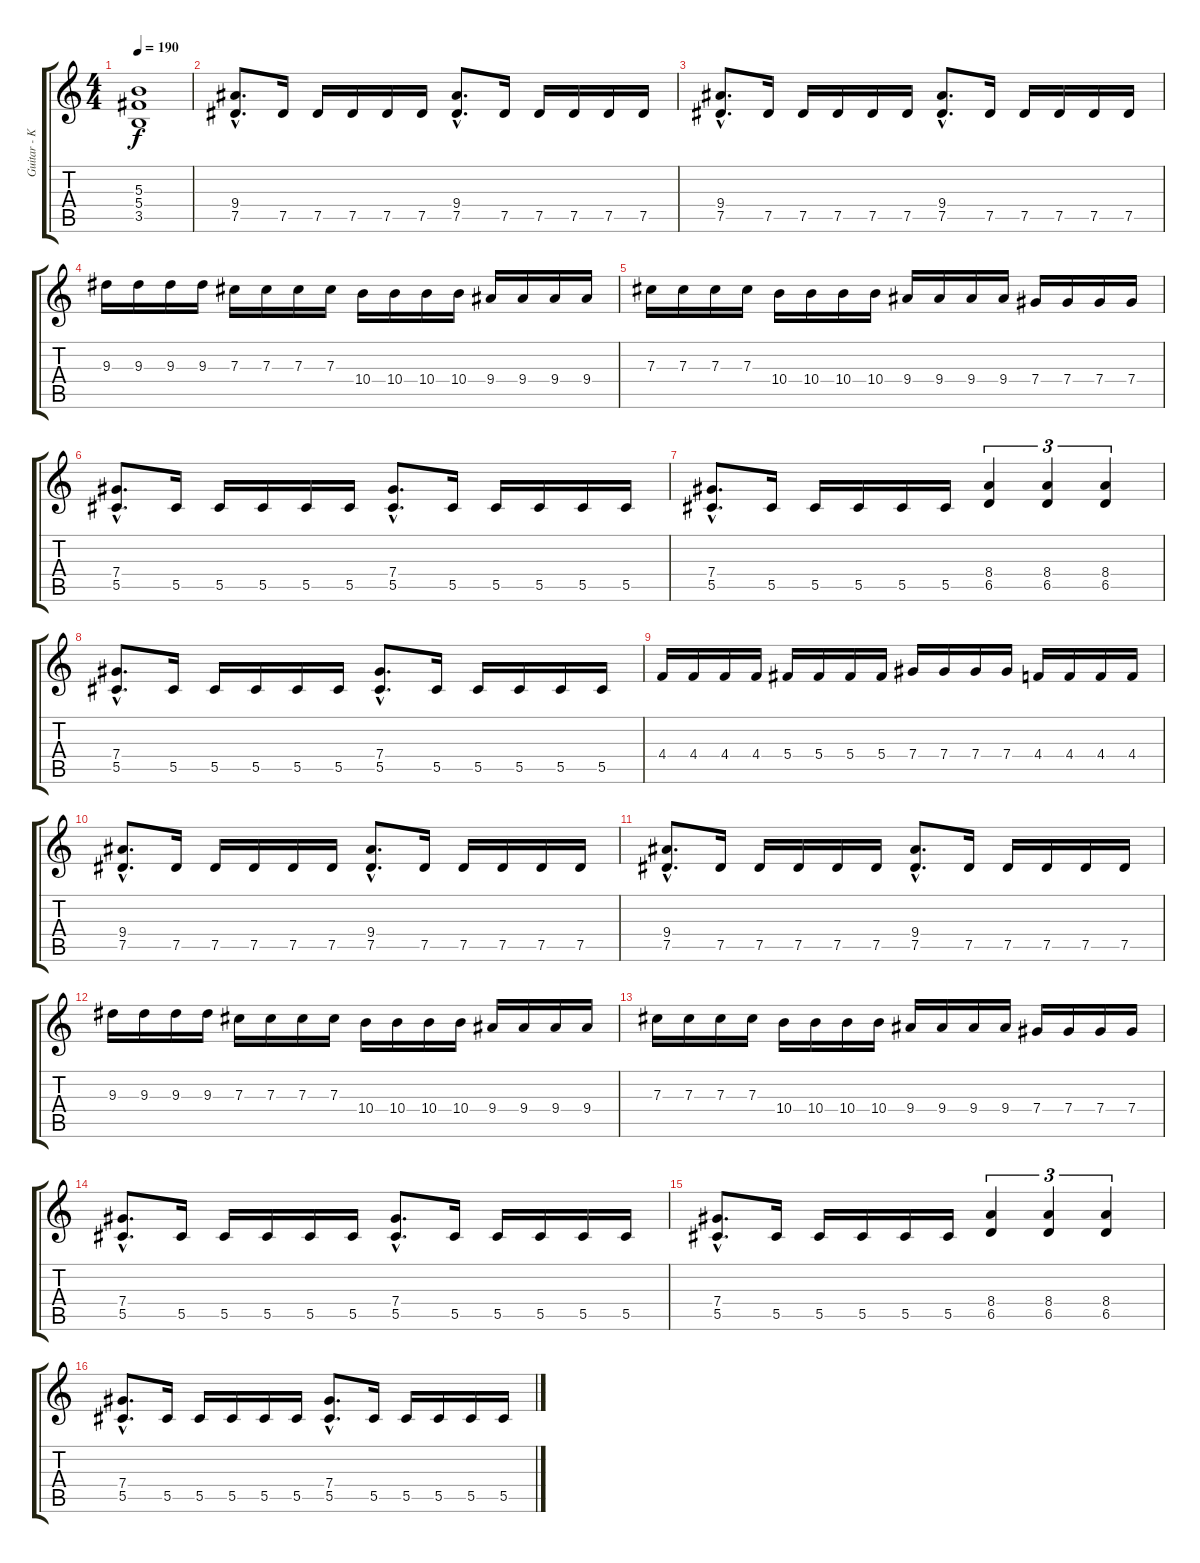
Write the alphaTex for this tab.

\track ("Guitar - Kai Hansen" "Guitar - K") {instrument distortionguitar}
\staff {score tabs}
\tuning (Eb4 Bb3 Gb3 Db3 Ab2 Eb2) {hide}
\ts (4 4)
\tempo 190
\clef g2
\ks c
(5.3 5.4 3.5).1{dy f} |
\section ("" "")
(9.4{hac} 7.5{hac}).8{d} 7.5.16 7.5.16 7.5.16 7.5.16 7.5.16 (9.4{hac} 7.5{hac}).8{d} 7.5.16 7.5.16 7.5.16 7.5.16 7.5.16 |
(9.4{hac} 7.5{hac}).8{d} 7.5.16 7.5.16 7.5.16 7.5.16 7.5.16 (9.4{hac} 7.5{hac}).8{d} 7.5.16 7.5.16 7.5.16 7.5.16 7.5.16 |
9.3.16 9.3.16 9.3.16 9.3.16 7.3.16 7.3.16 7.3.16 7.3.16 10.4.16 10.4.16 10.4.16 10.4.16 9.4.16 9.4.16 9.4.16 9.4.16 |
7.3.16 7.3.16 7.3.16 7.3.16 10.4.16 10.4.16 10.4.16 10.4.16 9.4.16 9.4.16 9.4.16 9.4.16 7.4.16 7.4.16 7.4.16 7.4.16 |
(7.4{hac} 5.5{hac}).8{d} 5.5.16 5.5.16 5.5.16 5.5.16 5.5.16 (7.4{hac} 5.5{hac}).8{d} 5.5.16 5.5.16 5.5.16 5.5.16 5.5.16 |
(7.4{hac} 5.5{hac}).8{d} 5.5.16 5.5.16 5.5.16 5.5.16 5.5.16 (8.4 6.5).4{tu (3 2)} (8.4 6.5).4{tu (3 2)} (8.4 6.5).4{tu (3 2)} |
(7.4{hac} 5.5{hac}).8{d} 5.5.16 5.5.16 5.5.16 5.5.16 5.5.16 (7.4{hac} 5.5{hac}).8{d} 5.5.16 5.5.16 5.5.16 5.5.16 5.5.16 |
4.4.16 4.4.16 4.4.16 4.4.16 5.4.16 5.4.16 5.4.16 5.4.16 7.4.16 7.4.16 7.4.16 7.4.16 4.4.16 4.4.16 4.4.16 4.4.16 |
(9.4{hac} 7.5{hac}).8{d} 7.5.16 7.5.16 7.5.16 7.5.16 7.5.16 (9.4{hac} 7.5{hac}).8{d} 7.5.16 7.5.16 7.5.16 7.5.16 7.5.16 |
(9.4{hac} 7.5{hac}).8{d} 7.5.16 7.5.16 7.5.16 7.5.16 7.5.16 (9.4{hac} 7.5{hac}).8{d} 7.5.16 7.5.16 7.5.16 7.5.16 7.5.16 |
9.3.16 9.3.16 9.3.16 9.3.16 7.3.16 7.3.16 7.3.16 7.3.16 10.4.16 10.4.16 10.4.16 10.4.16 9.4.16 9.4.16 9.4.16 9.4.16 |
7.3.16 7.3.16 7.3.16 7.3.16 10.4.16 10.4.16 10.4.16 10.4.16 9.4.16 9.4.16 9.4.16 9.4.16 7.4.16 7.4.16 7.4.16 7.4.16 |
(7.4{hac} 5.5{hac}).8{d} 5.5.16 5.5.16 5.5.16 5.5.16 5.5.16 (7.4{hac} 5.5{hac}).8{d} 5.5.16 5.5.16 5.5.16 5.5.16 5.5.16 |
(7.4{hac} 5.5{hac}).8{d} 5.5.16 5.5.16 5.5.16 5.5.16 5.5.16 (8.4 6.5).4{tu (3 2)} (8.4 6.5).4{tu (3 2)} (8.4 6.5).4{tu (3 2)} |
(7.4{hac} 5.5{hac}).8{d} 5.5.16 5.5.16 5.5.16 5.5.16 5.5.16 (7.4{hac} 5.5{hac}).8{d} 5.5.16 5.5.16 5.5.16 5.5.16 5.5.16
